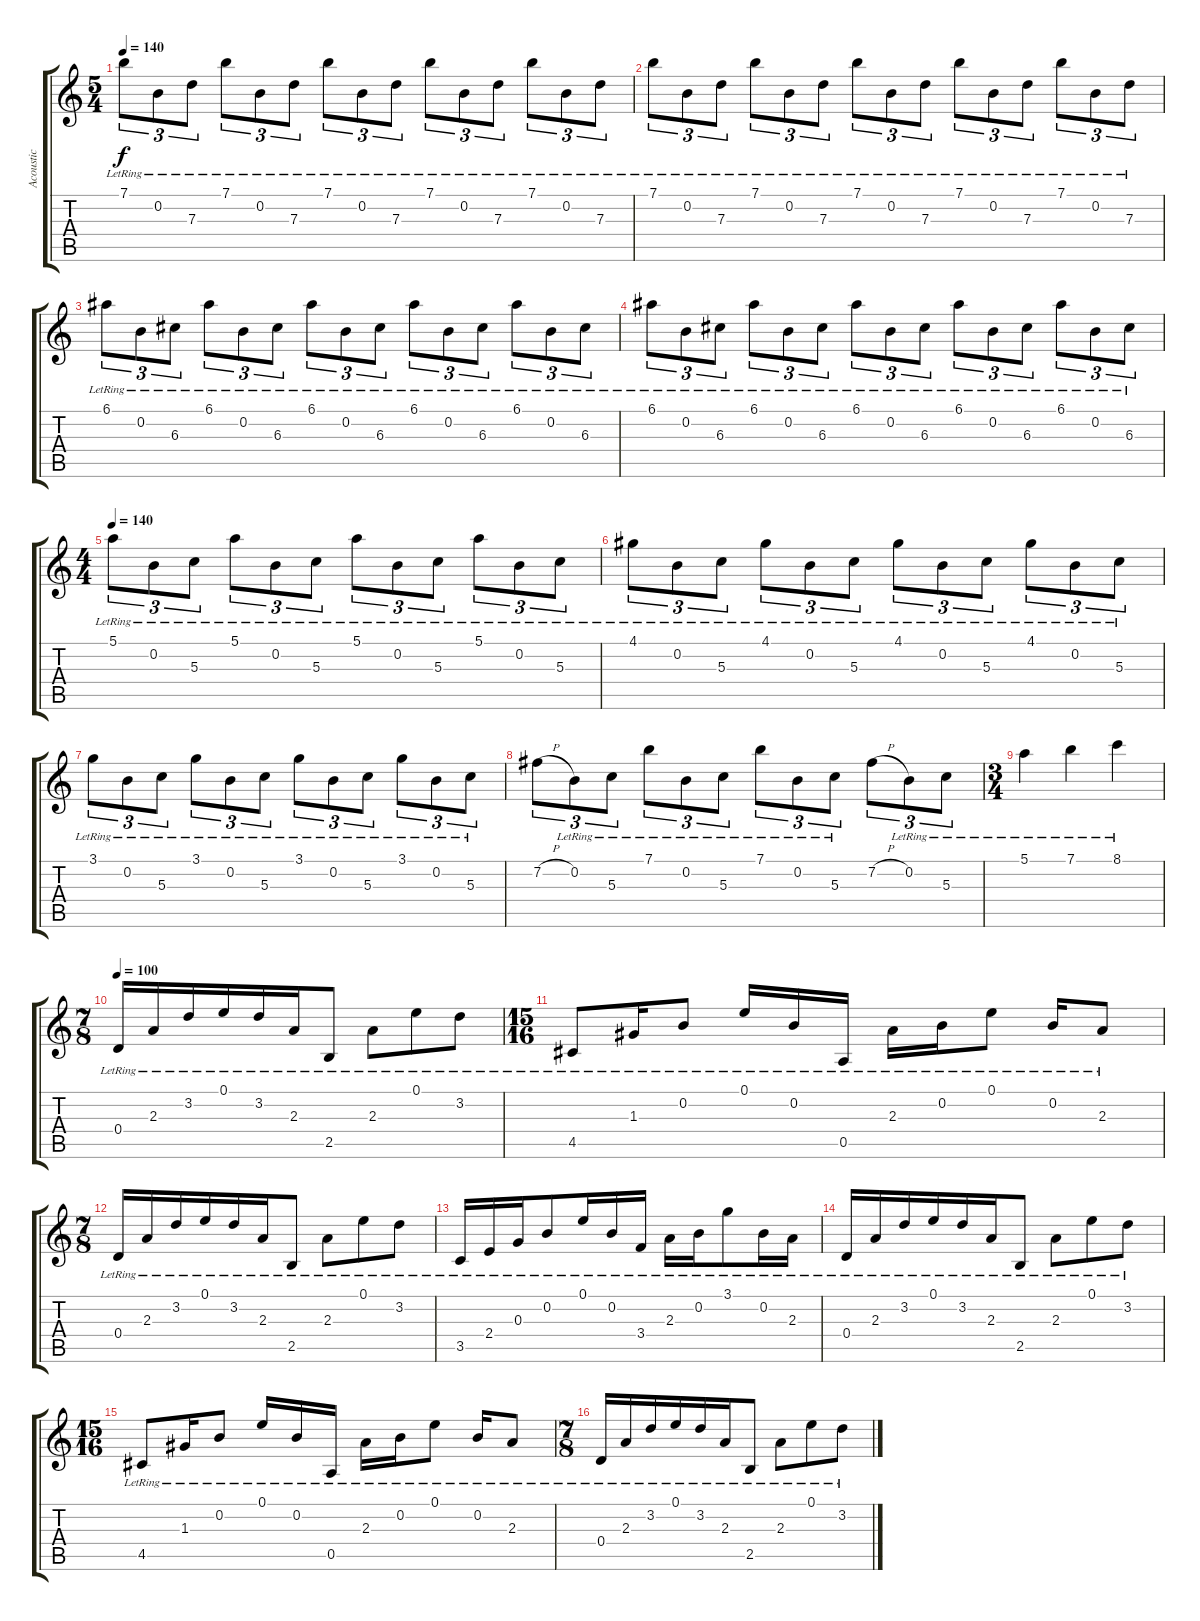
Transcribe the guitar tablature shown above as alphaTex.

\track ("Acoustic" "Acoustic") {instrument acousticguitarnylon}
\staff {score tabs}
\tuning (E4 B3 G3 D3 A2 E2) {hide}
\ts (5 4)
\tempo 140
\clef g2
\ks c
7.1{lr}.8{tu (3 2) dy f} 0.2{lr}.8{tu (3 2)} 7.3{lr}.8{tu (3 2)} 7.1{lr}.8{tu (3 2)} 0.2{lr}.8{tu (3 2)} 7.3{lr}.8{tu (3 2)} 7.1{lr}.8{tu (3 2)} 0.2{lr}.8{tu (3 2)} 7.3{lr}.8{tu (3 2)} 7.1{lr}.8{tu (3 2)} 0.2{lr}.8{tu (3 2)} 7.3{lr}.8{tu (3 2)} 7.1{lr}.8{tu (3 2)} 0.2{lr}.8{tu (3 2)} 7.3{lr}.8{tu (3 2)} |
7.1{lr}.8{tu (3 2)} 0.2{lr}.8{tu (3 2)} 7.3{lr}.8{tu (3 2)} 7.1{lr}.8{tu (3 2)} 0.2{lr}.8{tu (3 2)} 7.3{lr}.8{tu (3 2)} 7.1{lr}.8{tu (3 2)} 0.2{lr}.8{tu (3 2)} 7.3{lr}.8{tu (3 2)} 7.1{lr}.8{tu (3 2)} 0.2{lr}.8{tu (3 2)} 7.3{lr}.8{tu (3 2)} 7.1{lr}.8{tu (3 2)} 0.2{lr}.8{tu (3 2)} 7.3{lr}.8{tu (3 2)} |
6.1{lr}.8{tu (3 2)} 0.2{lr}.8{tu (3 2)} 6.3{lr}.8{tu (3 2)} 6.1{lr}.8{tu (3 2)} 0.2{lr}.8{tu (3 2)} 6.3{lr}.8{tu (3 2)} 6.1{lr}.8{tu (3 2)} 0.2{lr}.8{tu (3 2)} 6.3{lr}.8{tu (3 2)} 6.1{lr}.8{tu (3 2)} 0.2{lr}.8{tu (3 2)} 6.3{lr}.8{tu (3 2)} 6.1{lr}.8{tu (3 2)} 0.2{lr}.8{tu (3 2)} 6.3{lr}.8{tu (3 2)} |
6.1{lr}.8{tu (3 2)} 0.2{lr}.8{tu (3 2)} 6.3{lr}.8{tu (3 2)} 6.1{lr}.8{tu (3 2)} 0.2{lr}.8{tu (3 2)} 6.3{lr}.8{tu (3 2)} 6.1{lr}.8{tu (3 2)} 0.2{lr}.8{tu (3 2)} 6.3{lr}.8{tu (3 2)} 6.1{lr}.8{tu (3 2)} 0.2{lr}.8{tu (3 2)} 6.3{lr}.8{tu (3 2)} 6.1{lr}.8{tu (3 2)} 0.2{lr}.8{tu (3 2)} 6.3{lr}.8{tu (3 2)} |
\ts (4 4)
\tempo 140
5.1{lr}.8{tu (3 2)} 0.2{lr}.8{tu (3 2)} 5.3{lr}.8{tu (3 2)} 5.1{lr}.8{tu (3 2)} 0.2{lr}.8{tu (3 2)} 5.3{lr}.8{tu (3 2)} 5.1{lr}.8{tu (3 2)} 0.2{lr}.8{tu (3 2)} 5.3{lr}.8{tu (3 2)} 5.1{lr}.8{tu (3 2)} 0.2{lr}.8{tu (3 2)} 5.3{lr}.8{tu (3 2)} |
4.1{lr}.8{tu (3 2)} 0.2{lr}.8{tu (3 2)} 5.3{lr}.8{tu (3 2)} 4.1{lr}.8{tu (3 2)} 0.2{lr}.8{tu (3 2)} 5.3{lr}.8{tu (3 2)} 4.1{lr}.8{tu (3 2)} 0.2{lr}.8{tu (3 2)} 5.3{lr}.8{tu (3 2)} 4.1{lr}.8{tu (3 2)} 0.2{lr}.8{tu (3 2)} 5.3{lr}.8{tu (3 2)} |
3.1{lr}.8{tu (3 2)} 0.2{lr}.8{tu (3 2)} 5.3{lr}.8{tu (3 2)} 3.1{lr}.8{tu (3 2)} 0.2{lr}.8{tu (3 2)} 5.3{lr}.8{tu (3 2)} 3.1{lr}.8{tu (3 2)} 0.2{lr}.8{tu (3 2)} 5.3{lr}.8{tu (3 2)} 3.1{lr}.8{tu (3 2)} 0.2{lr}.8{tu (3 2)} 5.3{lr}.8{tu (3 2)} |
7.2{h}.8{tu (3 2)} 0.2{lr}.8{tu (3 2)} 5.3{lr}.8{tu (3 2)} 7.1{lr}.8{tu (3 2)} 0.2{lr}.8{tu (3 2)} 5.3{lr}.8{tu (3 2)} 7.1{lr}.8{tu (3 2)} 0.2{lr}.8{tu (3 2)} 5.3{lr}.8{tu (3 2)} 7.2{h}.8{tu (3 2)} 0.2{lr}.8{tu (3 2)} 5.3{lr}.8{tu (3 2)} |
\ts (3 4)
5.1{lr}.4 7.1{lr}.4 8.1{lr}.4 |
\ts (7 8)
\tempo 100
0.4{lr}.16 2.3{lr}.16 3.2{lr}.16 0.1{lr}.16 3.2{lr}.16 2.3{lr}.16 2.5{lr}.8 2.3{lr}.8 0.1{lr}.8 3.2{lr}.8 |
\ts (15 16)
4.5{lr}.8 1.3{lr}.16 0.2{lr}.8 0.1{lr}.16 0.2{lr}.16 0.5{lr}.16 2.3{lr}.16 0.2{lr}.16 0.1{lr}.8 0.2{lr}.16 2.3{lr}.8 |
\ts (7 8)
0.4{lr}.16 2.3{lr}.16 3.2{lr}.16 0.1{lr}.16 3.2{lr}.16 2.3{lr}.16 2.5{lr}.8 2.3{lr}.8 0.1{lr}.8 3.2{lr}.8 |
3.5{lr}.16 2.4{lr}.16 0.3{lr}.16 0.2{lr}.8 0.1{lr}.16 0.2{lr}.16 3.4{lr}.16 2.3{lr}.16 0.2{lr}.16 3.1{lr}.8 0.2{lr}.16 2.3{lr}.16 |
0.4{lr}.16 2.3{lr}.16 3.2{lr}.16 0.1{lr}.16 3.2{lr}.16 2.3{lr}.16 2.5{lr}.8 2.3{lr}.8 0.1{lr}.8 3.2{lr}.8 |
\ts (15 16)
4.5{lr}.8 1.3{lr}.16 0.2{lr}.8 0.1{lr}.16 0.2{lr}.16 0.5{lr}.16 2.3{lr}.16 0.2{lr}.16 0.1{lr}.8 0.2{lr}.16 2.3{lr}.8 |
\ts (7 8)
0.4{lr}.16 2.3{lr}.16 3.2{lr}.16 0.1{lr}.16 3.2{lr}.16 2.3{lr}.16 2.5{lr}.8 2.3{lr}.8 0.1{lr}.8 3.2{lr}.8
